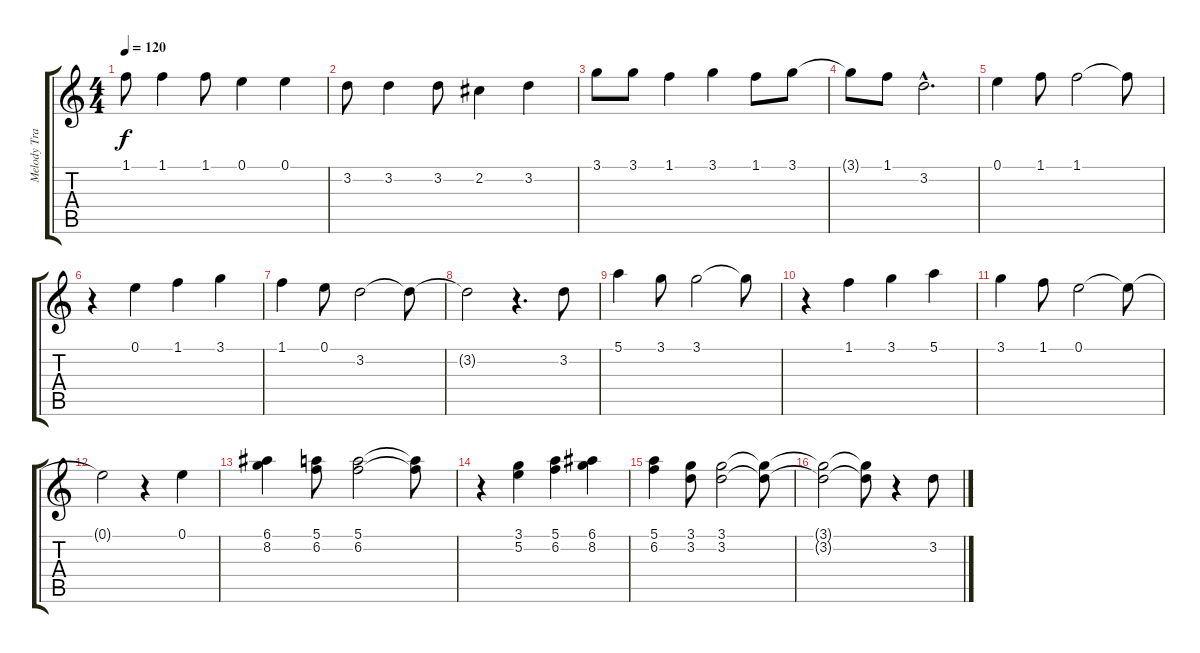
\track ("Melody Track" "Melody Tra") {instrument overdrivenguitar}
\staff {score tabs}
\tuning (E4 B3 G3 D3 A2 E2) {hide}
\ts (4 4)
\tempo 120
\clef g2
\ks c
1.1.8{dy f} 1.1.4 1.1.8 0.1.4 0.1.4 |
3.2.8 3.2.4 3.2.8 2.2.4 3.2.4 |
3.1.8 3.1.8 1.1.4 3.1.4 1.1.8 3.1.8 |
3.1{t}.8 1.1.8 3.2{hac}.2{d} |
0.1.4 1.1.8 1.1.2 1.1{t}.8 |
r.4 0.1.4 1.1.4 3.1.4 |
1.1.4 0.1.8 3.2.2 3.2{t}.8 |
3.2{t}.2 r.4{d} 3.2.8 |
5.1.4 3.1.8 3.1.2 3.1{t}.8 |
r.4 1.1.4 3.1.4 5.1.4 |
3.1.4 1.1.8 0.1.2 0.1{t}.8 |
0.1{t}.2 r.4 0.1.4 |
(6.1 8.2).4 (5.1 6.2).8 (5.1 6.2).2 (5.1{t} 6.2{t}).8 |
r.4 (3.1 5.2).4 (5.1 6.2).4 (6.1 8.2).4 |
(5.1 6.2).4 (3.1 3.2).8 (3.1 3.2).2 (3.1{t} 3.2{t}).8 |
(3.1{t} 3.2{t}).2 (3.1{t} 3.2{t}).8 r.4 3.2.8
